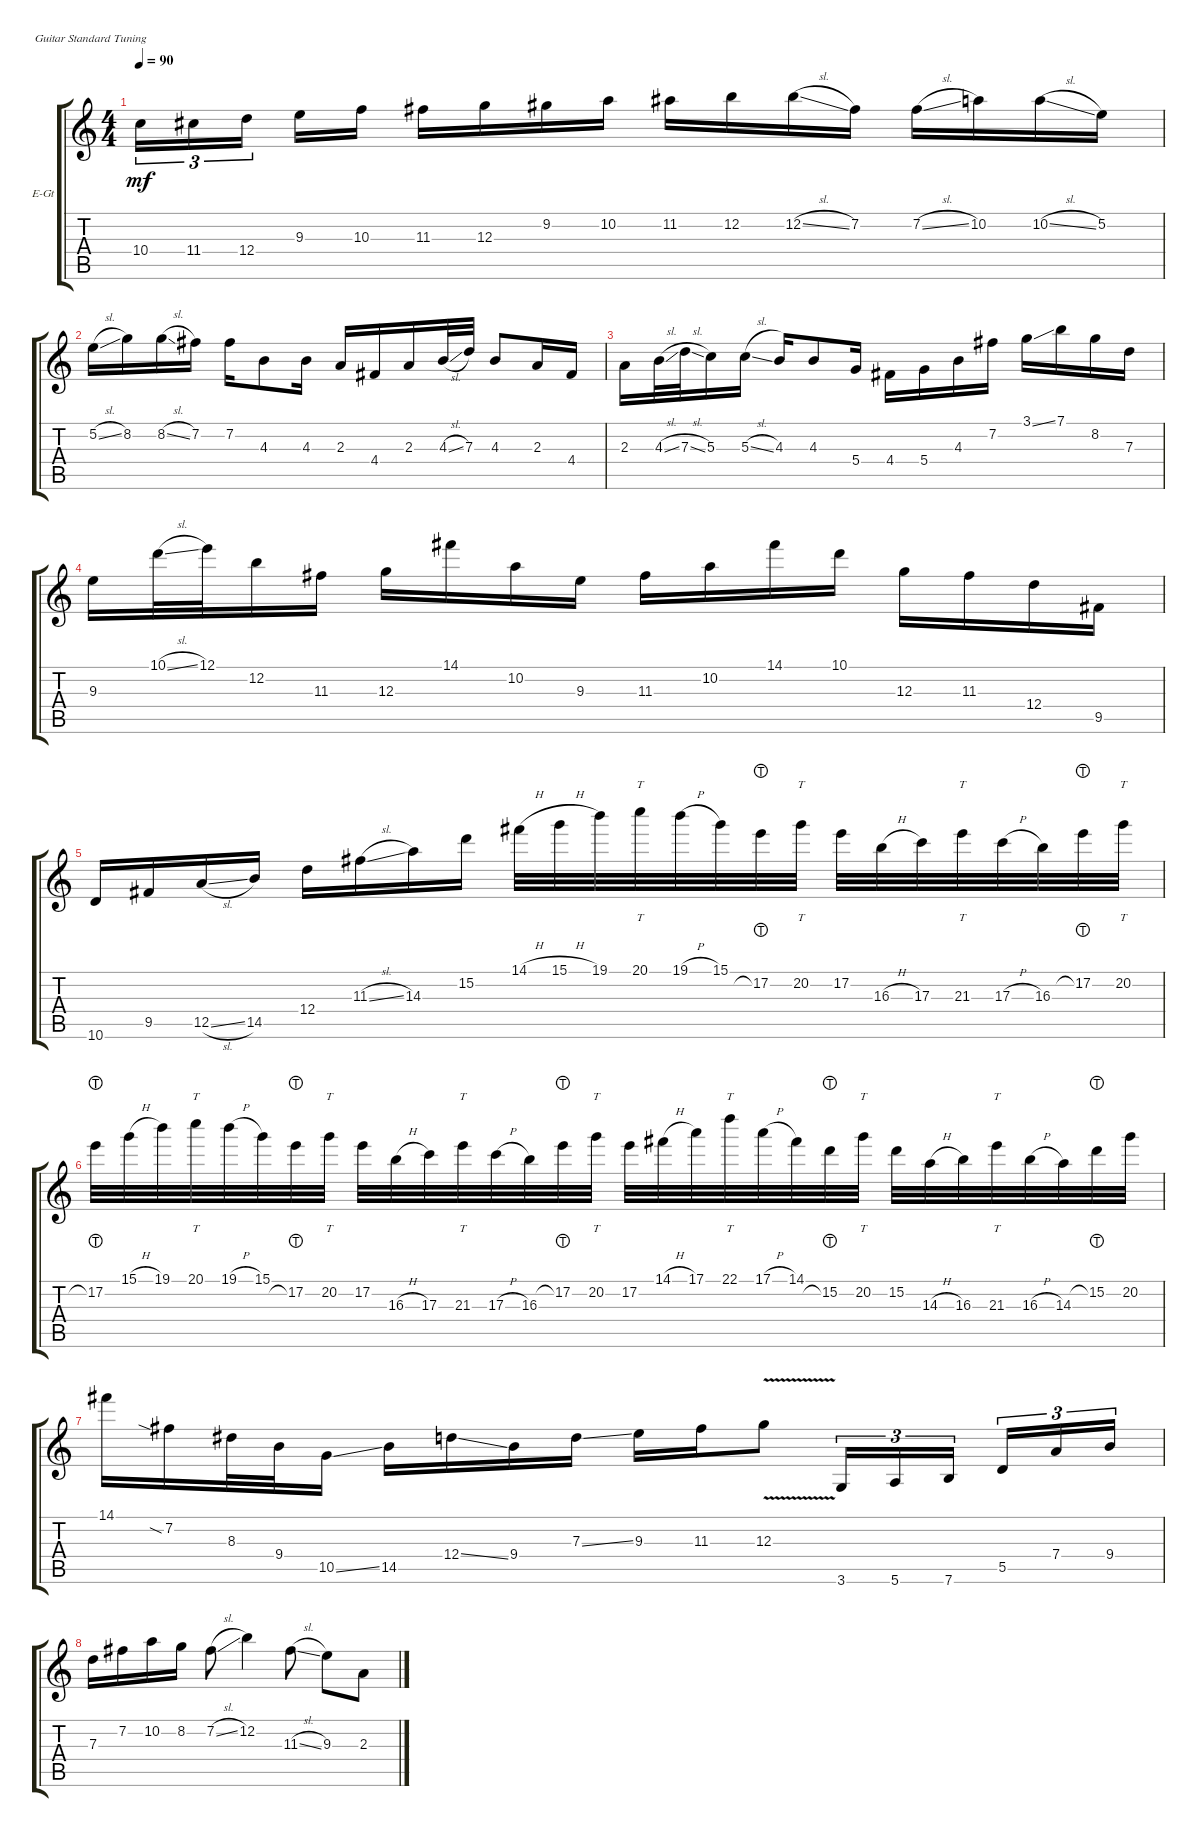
\defaultSystemsLayout 4
\bracketExtendMode groupsimilarinstruments
\firstSystemTrackNameOrientation horizontal
\otherSystemsTrackNameOrientation horizontal
\track ("Electric Guitar" "E-Gt") {instrument distortionguitar}
\staff {score tabs}
\tuning (E4 B3 G3 D3 A2 E2)
\ts (4 4)
\tempo 90
\clef g2
\ks c
10.4.16{tu (3 2) dy mf instrument distortionguitar} 11.4.16{tu (3 2)} 12.4.16{tu (3 2)} 9.3.16 10.3.16 11.3.16 12.3.16 9.2.16 10.2.16 11.2.16 12.2.16 12.2{sl}.16 7.2.16 7.2{sl}.16 10.2.16 10.2{sl}.16 5.2.16 |
5.2{sl}.16 8.2.16 8.2{sl}.16 7.2.16 7.2.16 4.3.8 4.3.16 2.3.16 4.4.16 2.3.16 4.3{sl}.32 7.3.32 4.3.8 2.3.16 4.4.16 |
2.3.16 4.3{sl}.32 7.3{sl}.32 5.3.16 5.3{sl}.16 4.3.16 4.3.8 5.4.16 4.4.16 5.4.16 4.3.16 7.2.16 3.1{ss}.16 7.1.16 8.2.16 7.3.16 |
9.3.16 10.1{sl}.32 12.1.32 12.2.16 11.3.16 12.3.16 14.1.16 10.2.16 9.3.16 11.3.16 10.2.16 14.1.16 10.1.16 12.3.16 11.3.16 12.4.16 9.5.16 |
10.6.16 9.5.16 12.5{sl}.16 14.5.16 12.4.16 11.3{sl}.16 14.3.16 15.2.16 14.1{h}.32 15.1{h}.32 19.1.32 20.1.32{tt} 19.1{h}.32 15.1.32 17.2{lht}.32 20.2.32{tt} 17.2.32 16.3{h}.32 17.3.32 21.3.32{tt} 17.3{h}.32 16.3.32 17.2{lht}.32 20.2.32{tt} |
17.2{lht}.32 15.1{h}.32 19.1.32 20.1.32{tt} 19.1{h}.32 15.1.32 17.2{lht}.32 20.2.32{tt} 17.2.32 16.3{h}.32 17.3.32 21.3.32{tt} 17.3{h}.32 16.3.32 17.2{lht}.32 20.2.32{tt} 17.2.32 14.1{h}.32 17.1.32 22.1.32{tt} 17.1{h}.32 14.1.32 15.2{lht}.32 20.2.32{tt} 15.2.32 14.3{h}.32 16.3.32 21.3.32{tt} 16.3{h}.32 14.3.32 15.2{lht}.32 20.2.32 |
14.1.16 7.2{sia}.16 8.3.32 9.4.32 10.5{ss}.16 14.5.16 12.4{ss}.16 9.4.16 7.3{ss}.16 9.3.16 11.3.16 12.3{v}.8 3.6.16{tu (3 2)} 5.6.16{tu (3 2)} 7.6.16{tu (3 2)} 5.5.16{tu (3 2)} 7.4.16{tu (3 2)} 9.4.16{tu (3 2)} |
7.3.16 7.2.16 10.2.16 8.2.16 7.2{sl}.8 12.2.4 11.3{sl}.8 9.3.8 2.3.8
